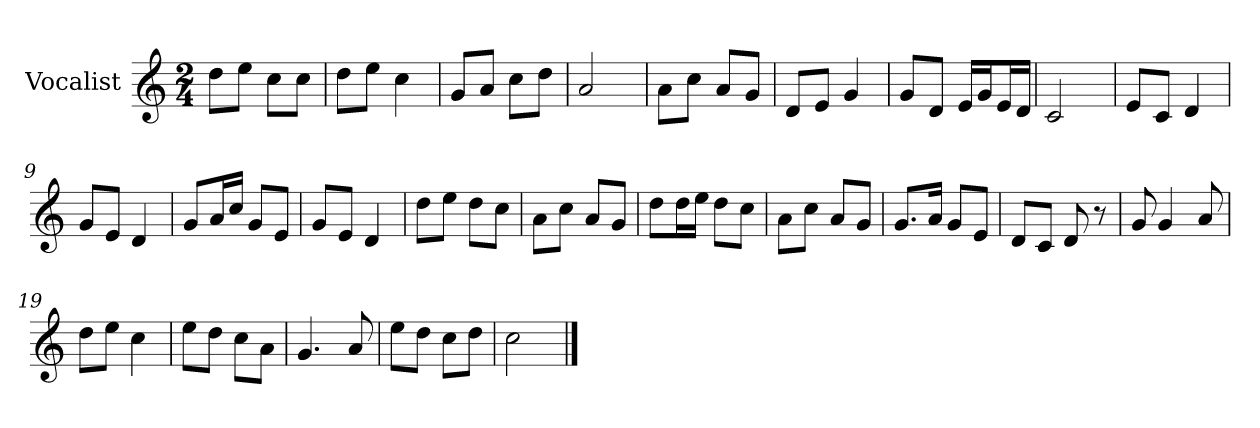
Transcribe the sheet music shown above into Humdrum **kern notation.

**kern
*part1
*staff1
*I"Vocalist
*k[]
*C:
*M2/4
=
8ddL
8eeJ
8ccL
8ccJ
=1
8ddL
8eeJ
4cc
=2
8gL
8aJ
8ccL
8ddJ
=3
2a
=4
8aL
8ccJ
8aL
8gJ
=5
8dL
8eJ
4g
=6
8gL
8dJ
16eLL
16gJ
16eL
16dJJ
=7
2c
=8
8eL
8cJ
4d
=9
8gL
8eJ
4d
=10
8gL
16aL
16ccJJ
8gL
8eJ
=11
8gL
8eJ
4d
=12
8ddL
8eeJ
8ddL
8ccJ
=13
8aL
8ccJ
8aL
8gJ
=14
8ddL
16ddL
16eeJJ
8ddL
8ccJ
=15
8aL
8ccJ
8aL
8gJ
=16
8.gL
16aJk
8gL
8eJ
=17
8dL
8cJ
8d
8r
=18
8g
4g
8a
=19
8ddL
8eeJ
4cc
=20
8eeL
8ddJ
8ccL
8aJ
=21
4.g
8a
=22
8eeL
8ddJ
8ccL
8ddJ
=23
2cc
==
*-
